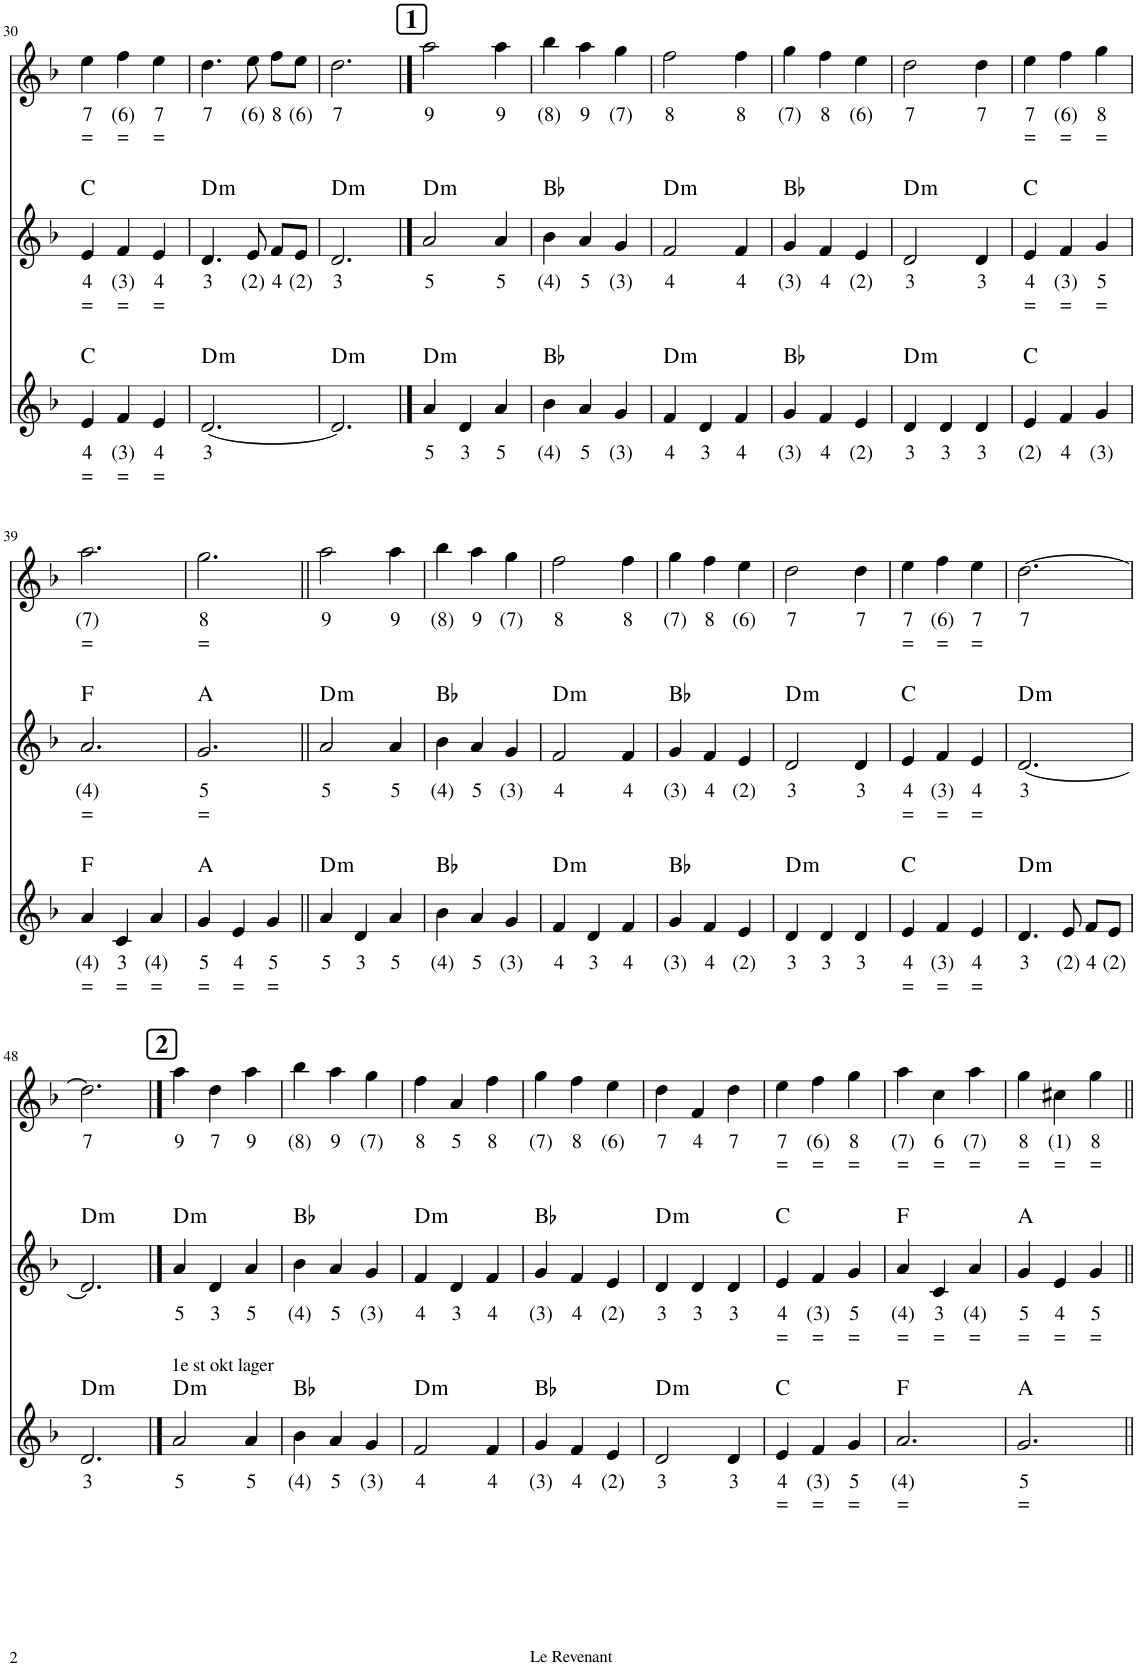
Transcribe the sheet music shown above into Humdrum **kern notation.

**kern	**text	**text	**kern	**text	**text	**harte	**kern	**text	**text
*part3	*part3	*part3	*part2	*part2	*part2	*part2	*part1	*part1	*part1
*staff3	*staff3	*staff3	*staff2	*staff2	*staff2	*	*staff1	*staff1	*staff1
*I"Stem	*	*	*I"Stem	*	*	*	*I"Stem	*	*
!!LO:PB:g=z
*clefG2	*	*	*clefG2	*	*	*	*clefG2	*	*
*k[b-]	*	*	*k[b-]	*	*	*	*k[b-]	*	*
*M3/4	*	*	*M3/4	*	*	*	*M3/4	*	*
=30	=30	=30	=30	=30	=30	=30	=30	=30	=30
!	!LO:LY:b	!LO:LY:b	!	!LO:LY:b	!LO:LY:b	!	!	!LO:LY:b	!LO:LY:b
4e/	4	=	4e/	4	=	C:maj	4ee\	7	=
!	!LO:LY:b	!LO:LY:b	!	!LO:LY:b	!LO:LY:b	!	!	!LO:LY:b	!LO:LY:b
4f/	(3)	=	4f/	(3)	=	.	4ff\	(6)	=
!	!LO:LY:b	!LO:LY:b	!	!LO:LY:b	!LO:LY:b	!	!	!LO:LY:b	!LO:LY:b
4e/	4	=	4e/	4	=	.	4ee\	7	=
=31	=31	=31	=31	=31	=31	=31	=31	=31	=31
!	!LO:LY:b	!	!	!LO:LY:b	!	!LO:H:kt=m	!	!LO:LY:b	!
[2.d/	3	.	4.d/	3	.	D:min	4.dd\	7	.
!	!	!	!	!LO:LY:b	!	!	!	!LO:LY:b	!
.	.	.	8e/	(2)	.	.	8ee\	(6)	.
!	!	!	!	!LO:LY:b	!	!	!	!LO:LY:b	!
.	.	.	8f/L	4	.	.	8ff\L	8	.
!	!	!	!	!LO:LY:b	!	!	!	!LO:LY:b	!
.	.	.	8e/J	(2)	.	.	8ee\J	(6)	.
=32	=32	=32	=32	=32	=32	=32	=32	=32	=32
!	!	!	!	!LO:LY:b	!	!LO:H:kt=m	!	!LO:LY:b	!
2.d/]	.	.	2.d/	3	.	D:min	2.dd\	7	.
!!LO:REH:place=s1:a:B:cj:fs=14:t=1
==33	==33	==33	==33	==33	==33	==33	==33	==33	==33
!	!LO:LY:b	!	!	!LO:LY:b	!	!LO:H:kt=m	!	!LO:LY:b	!
4a/	5	.	2a/	5	.	D:min	2aa\	9	.
!	!LO:LY:b	!	!	!	!	!	!	!	!
4d/	3	.	.	.	.	.	.	.	.
!	!LO:LY:b	!	!	!LO:LY:b	!	!	!	!LO:LY:b	!
4a/	5	.	4a/	5	.	.	4aa\	9	.
=34	=34	=34	=34	=34	=34	=34	=34	=34	=34
!	!LO:LY:b	!	!	!LO:LY:b	!	!	!	!LO:LY:b	!
4b-\	(4)	.	4b-\	(4)	.	Bb:maj	4bb-\	(8)	.
!	!LO:LY:b	!	!	!LO:LY:b	!	!	!	!LO:LY:b	!
4a/	5	.	4a/	5	.	.	4aa\	9	.
!	!LO:LY:b	!	!	!LO:LY:b	!	!	!	!LO:LY:b	!
4g/	(3)	.	4g/	(3)	.	.	4gg\	(7)	.
=35	=35	=35	=35	=35	=35	=35	=35	=35	=35
!	!LO:LY:b	!	!	!LO:LY:b	!	!LO:H:kt=m	!	!LO:LY:b	!
4f/	4	.	2f/	4	.	D:min	2ff\	8	.
!	!LO:LY:b	!	!	!	!	!	!	!	!
4d/	3	.	.	.	.	.	.	.	.
!	!LO:LY:b	!	!	!LO:LY:b	!	!	!	!LO:LY:b	!
4f/	4	.	4f/	4	.	.	4ff\	8	.
=36	=36	=36	=36	=36	=36	=36	=36	=36	=36
!	!LO:LY:b	!	!	!LO:LY:b	!	!	!	!LO:LY:b	!
4g/	(3)	.	4g/	(3)	.	Bb:maj	4gg\	(7)	.
!	!LO:LY:b	!	!	!LO:LY:b	!	!	!	!LO:LY:b	!
4f/	4	.	4f/	4	.	.	4ff\	8	.
!	!LO:LY:b	!	!	!LO:LY:b	!	!	!	!LO:LY:b	!
4e/	(2)	.	4e/	(2)	.	.	4ee\	(6)	.
=37	=37	=37	=37	=37	=37	=37	=37	=37	=37
!	!LO:LY:b	!	!	!LO:LY:b	!	!LO:H:kt=m	!	!LO:LY:b	!
4d/	3	.	2d/	3	.	D:min	2dd\	7	.
!	!LO:LY:b	!	!	!	!	!	!	!	!
4d/	3	.	.	.	.	.	.	.	.
!	!LO:LY:b	!	!	!LO:LY:b	!	!	!	!LO:LY:b	!
4d/	3	.	4d/	3	.	.	4dd\	7	.
=38	=38	=38	=38	=38	=38	=38	=38	=38	=38
!	!LO:LY:b	!	!	!LO:LY:b	!LO:LY:b	!	!	!LO:LY:b	!LO:LY:b
4e/	(2)	.	4e/	4	=	C:maj	4ee\	7	=
!	!LO:LY:b	!	!	!LO:LY:b	!LO:LY:b	!	!	!LO:LY:b	!LO:LY:b
4f/	4	.	4f/	(3)	=	.	4ff\	(6)	=
!	!LO:LY:b	!	!	!LO:LY:b	!LO:LY:b	!	!	!LO:LY:b	!LO:LY:b
4g/	(3)	.	4g/	5	=	.	4gg\	8	=
!!LO:LB:g=z
=39	=39	=39	=39	=39	=39	=39	=39	=39	=39
!	!LO:LY:b	!LO:LY:b	!	!LO:LY:b	!LO:LY:b	!	!	!LO:LY:b	!LO:LY:b
4a/	(4)	=	2.a/	(4)	=	F:maj	2.aa\	(7)	=
!	!LO:LY:b	!LO:LY:b	!	!	!	!	!	!	!
4c/	3	=	.	.	.	.	.	.	.
!	!LO:LY:b	!LO:LY:b	!	!	!	!	!	!	!
4a/	(4)	=	.	.	.	.	.	.	.
=40	=40	=40	=40	=40	=40	=40	=40	=40	=40
!	!LO:LY:b	!LO:LY:b	!	!LO:LY:b	!LO:LY:b	!	!	!LO:LY:b	!LO:LY:b
4g/	5	=	2.g/	5	=	A:maj	2.gg\	8	=
!	!LO:LY:b	!LO:LY:b	!	!	!	!	!	!	!
4e/	4	=	.	.	.	.	.	.	.
!	!LO:LY:b	!LO:LY:b	!	!	!	!	!	!	!
4g/	5	=	.	.	.	.	.	.	.
=41||	=41||	=41||	=41||	=41||	=41||	=41||	=41||	=41||	=41||
!	!LO:LY:b	!	!	!LO:LY:b	!	!LO:H:kt=m	!	!LO:LY:b	!
4a/	5	.	2a/	5	.	D:min	2aa\	9	.
!	!LO:LY:b	!	!	!	!	!	!	!	!
4d/	3	.	.	.	.	.	.	.	.
!	!LO:LY:b	!	!	!LO:LY:b	!	!	!	!LO:LY:b	!
4a/	5	.	4a/	5	.	.	4aa\	9	.
=42	=42	=42	=42	=42	=42	=42	=42	=42	=42
!	!LO:LY:b	!	!	!LO:LY:b	!	!	!	!LO:LY:b	!
4b-\	(4)	.	4b-\	(4)	.	Bb:maj	4bb-\	(8)	.
!	!LO:LY:b	!	!	!LO:LY:b	!	!	!	!LO:LY:b	!
4a/	5	.	4a/	5	.	.	4aa\	9	.
!	!LO:LY:b	!	!	!LO:LY:b	!	!	!	!LO:LY:b	!
4g/	(3)	.	4g/	(3)	.	.	4gg\	(7)	.
=43	=43	=43	=43	=43	=43	=43	=43	=43	=43
!	!LO:LY:b	!	!	!LO:LY:b	!	!LO:H:kt=m	!	!LO:LY:b	!
4f/	4	.	2f/	4	.	D:min	2ff\	8	.
!	!LO:LY:b	!	!	!	!	!	!	!	!
4d/	3	.	.	.	.	.	.	.	.
!	!LO:LY:b	!	!	!LO:LY:b	!	!	!	!LO:LY:b	!
4f/	4	.	4f/	4	.	.	4ff\	8	.
=44	=44	=44	=44	=44	=44	=44	=44	=44	=44
!	!LO:LY:b	!	!	!LO:LY:b	!	!	!	!LO:LY:b	!
4g/	(3)	.	4g/	(3)	.	Bb:maj	4gg\	(7)	.
!	!LO:LY:b	!	!	!LO:LY:b	!	!	!	!LO:LY:b	!
4f/	4	.	4f/	4	.	.	4ff\	8	.
!	!LO:LY:b	!	!	!LO:LY:b	!	!	!	!LO:LY:b	!
4e/	(2)	.	4e/	(2)	.	.	4ee\	(6)	.
=45	=45	=45	=45	=45	=45	=45	=45	=45	=45
!	!LO:LY:b	!	!	!LO:LY:b	!	!LO:H:kt=m	!	!LO:LY:b	!
4d/	3	.	2d/	3	.	D:min	2dd\	7	.
!	!LO:LY:b	!	!	!	!	!	!	!	!
4d/	3	.	.	.	.	.	.	.	.
!	!LO:LY:b	!	!	!LO:LY:b	!	!	!	!LO:LY:b	!
4d/	3	.	4d/	3	.	.	4dd\	7	.
=46	=46	=46	=46	=46	=46	=46	=46	=46	=46
!	!LO:LY:b	!LO:LY:b	!	!LO:LY:b	!LO:LY:b	!	!	!LO:LY:b	!LO:LY:b
4e/	4	=	4e/	4	=	C:maj	4ee\	7	=
!	!LO:LY:b	!LO:LY:b	!	!LO:LY:b	!LO:LY:b	!	!	!LO:LY:b	!LO:LY:b
4f/	(3)	=	4f/	(3)	=	.	4ff\	(6)	=
!	!LO:LY:b	!LO:LY:b	!	!LO:LY:b	!LO:LY:b	!	!	!LO:LY:b	!LO:LY:b
4e/	4	=	4e/	4	=	.	4ee\	7	=
=47	=47	=47	=47	=47	=47	=47	=47	=47	=47
!	!LO:LY:b	!	!	!LO:LY:b	!	!LO:H:kt=m	!	!LO:LY:b	!
4.d/	3	.	[2.d/	3	.	D:min	[2.dd\	7	.
!	!LO:LY:b	!	!	!	!	!	!	!	!
8e/	(2)	.	.	.	.	.	.	.	.
!	!LO:LY:b	!	!	!	!	!	!	!	!
8f/L	4	.	.	.	.	.	.	.	.
!	!LO:LY:b	!	!	!	!	!	!	!	!
8e/J	(2)	.	.	.	.	.	.	.	.
!!LO:LB:g=z
=48	=48	=48	=48	=48	=48	=48	=48	=48	=48
!	!LO:LY:b	!	!	!	!	!LO:H:kt=m	!	!LO:LY:b	!
2.d/	3	.	2.d/]	.	.	D:min	2.dd\]	7	.
!!LO:REH:place=s1:a:B:cj:fs=14:t=2
==49	==49	==49	==49	==49	==49	==49	==49	==49	==49
!LO:TX:a:t=1e st okt lager	!	!	!	!	!	!	!	!	!
!	!LO:LY:b	!	!	!LO:LY:b	!	!LO:H:kt=m	!	!LO:LY:b	!
2a/	5	.	4a/	5	.	D:min	4aa\	9	.
!	!	!	!	!LO:LY:b	!	!	!	!LO:LY:b	!
.	.	.	4d/	3	.	.	4dd\	7	.
!	!LO:LY:b	!	!	!LO:LY:b	!	!	!	!LO:LY:b	!
4a/	5	.	4a/	5	.	.	4aa\	9	.
=50	=50	=50	=50	=50	=50	=50	=50	=50	=50
!	!LO:LY:b	!	!	!LO:LY:b	!	!	!	!LO:LY:b	!
4b-\	(4)	.	4b-\	(4)	.	Bb:maj	4bb-\	(8)	.
!	!LO:LY:b	!	!	!LO:LY:b	!	!	!	!LO:LY:b	!
4a/	5	.	4a/	5	.	.	4aa\	9	.
!	!LO:LY:b	!	!	!LO:LY:b	!	!	!	!LO:LY:b	!
4g/	(3)	.	4g/	(3)	.	.	4gg\	(7)	.
=51	=51	=51	=51	=51	=51	=51	=51	=51	=51
!	!LO:LY:b	!	!	!LO:LY:b	!	!LO:H:kt=m	!	!LO:LY:b	!
2f/	4	.	4f/	4	.	D:min	4ff\	8	.
!	!	!	!	!LO:LY:b	!	!	!	!LO:LY:b	!
.	.	.	4d/	3	.	.	4a/	5	.
!	!LO:LY:b	!	!	!LO:LY:b	!	!	!	!LO:LY:b	!
4f/	4	.	4f/	4	.	.	4ff\	8	.
=52	=52	=52	=52	=52	=52	=52	=52	=52	=52
!	!LO:LY:b	!	!	!LO:LY:b	!	!	!	!LO:LY:b	!
4g/	(3)	.	4g/	(3)	.	Bb:maj	4gg\	(7)	.
!	!LO:LY:b	!	!	!LO:LY:b	!	!	!	!LO:LY:b	!
4f/	4	.	4f/	4	.	.	4ff\	8	.
!	!LO:LY:b	!	!	!LO:LY:b	!	!	!	!LO:LY:b	!
4e/	(2)	.	4e/	(2)	.	.	4ee\	(6)	.
=53	=53	=53	=53	=53	=53	=53	=53	=53	=53
!	!LO:LY:b	!	!	!LO:LY:b	!	!LO:H:kt=m	!	!LO:LY:b	!
2d/	3	.	4d/	3	.	D:min	4dd\	7	.
!	!	!	!	!LO:LY:b	!	!	!	!LO:LY:b	!
.	.	.	4d/	3	.	.	4f/	4	.
!	!LO:LY:b	!	!	!LO:LY:b	!	!	!	!LO:LY:b	!
4d/	3	.	4d/	3	.	.	4dd\	7	.
=54	=54	=54	=54	=54	=54	=54	=54	=54	=54
!	!LO:LY:b	!LO:LY:b	!	!LO:LY:b	!LO:LY:b	!	!	!LO:LY:b	!LO:LY:b
4e/	4	=	4e/	4	=	C:maj	4ee\	7	=
!	!LO:LY:b	!LO:LY:b	!	!LO:LY:b	!LO:LY:b	!	!	!LO:LY:b	!LO:LY:b
4f/	(3)	=	4f/	(3)	=	.	4ff\	(6)	=
!	!LO:LY:b	!LO:LY:b	!	!LO:LY:b	!LO:LY:b	!	!	!LO:LY:b	!LO:LY:b
4g/	5	=	4g/	5	=	.	4gg\	8	=
=55	=55	=55	=55	=55	=55	=55	=55	=55	=55
!	!LO:LY:b	!LO:LY:b	!	!LO:LY:b	!LO:LY:b	!	!	!LO:LY:b	!LO:LY:b
2.a/	(4)	=	4a/	(4)	=	F:maj	4aa\	(7)	=
!	!	!	!	!LO:LY:b	!LO:LY:b	!	!	!LO:LY:b	!LO:LY:b
.	.	.	4c/	3	=	.	4cc\	6	=
!	!	!	!	!LO:LY:b	!LO:LY:b	!	!	!LO:LY:b	!LO:LY:b
.	.	.	4a/	(4)	=	.	4aa\	(7)	=
=56	=56	=56	=56	=56	=56	=56	=56	=56	=56
!	!LO:LY:b	!LO:LY:b	!	!LO:LY:b	!LO:LY:b	!	!	!LO:LY:b	!LO:LY:b
2.g/	5	=	4g/	5	=	A:maj	4gg\	8	=
!	!	!	!	!LO:LY:b	!LO:LY:b	!	!	!LO:LY:b	!LO:LY:b
.	.	.	4e/	4	=	.	4cc#X\	(1)	=
!	!	!	!	!LO:LY:b	!LO:LY:b	!	!	!LO:LY:b	!LO:LY:b
.	.	.	4g/	5	=	.	4gg\	8	=
=||	=||	=||	=||	=||	=||	=||	=||	=||	=||
*-	*-	*-	*-	*-	*-	*-	*-	*-	*-
